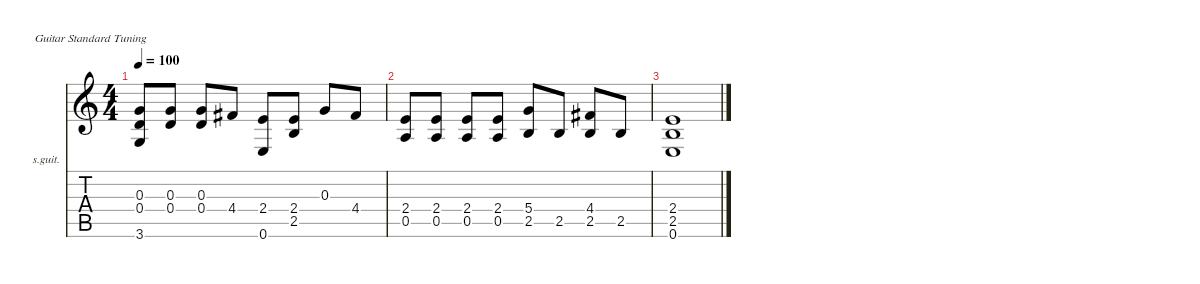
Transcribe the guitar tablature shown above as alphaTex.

\defaultSystemsLayout 4
\hideDynamics
\bracketExtendMode nobrackets
\firstSystemTrackNameOrientation horizontal
\otherSystemsTrackNameOrientation horizontal
\track ("Гитара" "s.guit.") {instrument acousticguitarsteel}
\staff {score tabs}
\tuning (E4 B3 G3 D3 A2 E2)
\ts (4 4)
\tempo 100
\clef g2
\ks c
(0.3 0.4 3.6).8{dy f beam Up} (0.3 0.4).8{beam Up} (0.3 0.4).8{beam Up} 4.4{acc #}.8{beam Up} (2.4 0.6).8{beam Up} (2.4 2.5).8{beam Up} 0.3.8{beam Up} 4.4{acc #}.8{beam Up} |
(2.4 0.5).8{beam Up} (2.4 0.5).8{beam Up} (2.4 0.5).8{beam Up} (2.4 0.5).8{beam Up} (5.4 2.5).8{beam Up} 2.5.8{beam Up} (4.4{acc #} 2.5).8{beam Up} 2.5.8{beam Up} |
(2.4 2.5 0.6).1{beam Up}
